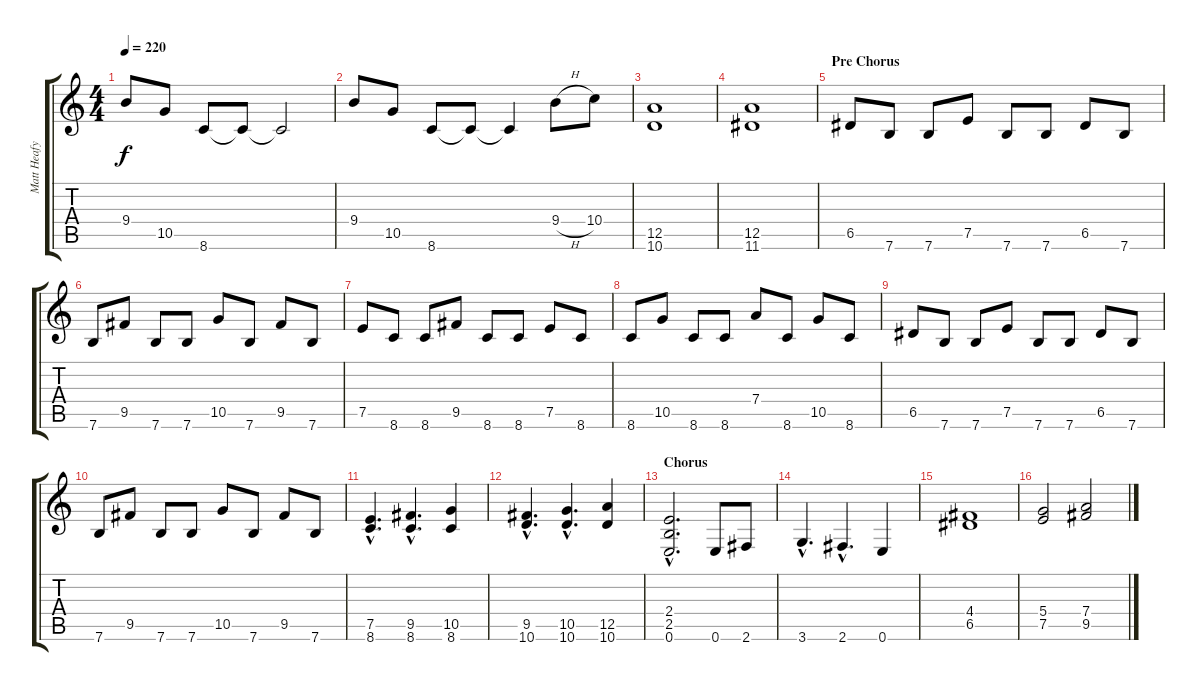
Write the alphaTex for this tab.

\track ("Matt Heafy Gtr. 1" "Matt Heafy") {instrument distortionguitar}
\staff {score tabs}
\tuning (E4 B3 G3 D3 A2 E2) {hide}
\ts (4 4)
\tempo 220
\clef g2
\ks c
9.4.8{dy f} 10.5.8 8.6.8 8.6{t}.8 8.6{t}.2 |
9.4.8 10.5.8 8.6.8 8.6{t}.8 8.6{t}.4 9.4{h}.8 10.4.8 |
(12.5 10.6).1 |
(12.5 11.6).1 |
\section ("" "Pre Chorus")
6.5.8 7.6.8 7.6.8 7.5.8 7.6.8 7.6.8 6.5.8 7.6.8 |
7.6.8 9.5.8 7.6.8 7.6.8 10.5.8 7.6.8 9.5.8 7.6.8 |
7.5.8 8.6.8 8.6.8 9.5.8 8.6.8 8.6.8 7.5.8 8.6.8 |
8.6.8 10.5.8 8.6.8 8.6.8 7.4.8 8.6.8 10.5.8 8.6.8 |
6.5.8 7.6.8 7.6.8 7.5.8 7.6.8 7.6.8 6.5.8 7.6.8 |
7.6.8 9.5.8 7.6.8 7.6.8 10.5.8 7.6.8 9.5.8 7.6.8 |
(7.5{hac} 8.6{hac}).4{d} (9.5{hac} 8.6{hac}).4{d} (10.5 8.6).4 |
(9.5{hac} 10.6{hac}).4{d} (10.5{hac} 10.6{hac}).4{d} (12.5 10.6).4 |
\section ("" "Chorus")
(2.4{hac} 2.5{hac} 0.6{hac}).2{d} 0.6.8 2.6.8 |
3.6{hac}.4{d} 2.6{hac}.4{d} 0.6.4 |
(4.4 6.5).1 |
(5.4 7.5).2 (7.4 9.5).2
